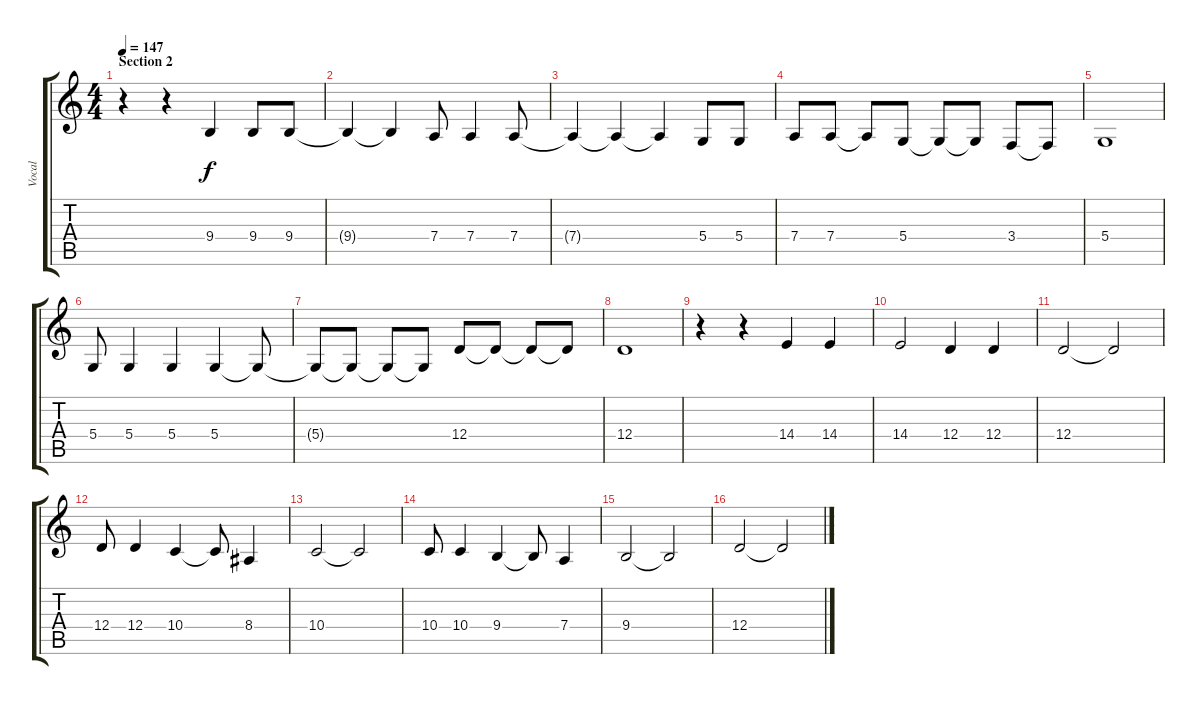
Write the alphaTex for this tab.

\track ("Vocal" "Vocal") {instrument flute}
\staff {score tabs}
\tuning (E4 B3 G3 D3 A2 E2) {hide}
\ts (4 4)
\section ("" "Section 2")
\tempo 147
\clef g2
\ks c
r.4{dy f} r.4 9.4.4 9.4.8 9.4.8 |
9.4{t}.4 9.4{t}.4 7.4.8 7.4.4 7.4.8 |
7.4{t}.4 7.4{t}.4 7.4{t}.4 5.4.8 5.4.8 |
7.4.8 7.4.8 7.4{t}.8 5.4.8 5.4{t}.8 5.4{t}.8 3.4.8 3.4{t}.8 |
5.4.1 |
5.4.8 5.4.4 5.4.4 5.4.4 5.4{t}.8 |
5.4{t}.8 5.4{t}.8 5.4{t}.8 5.4{t}.8 12.4.8 12.4{t}.8 12.4{t}.8 12.4{t}.8 |
12.4.1 |
r.4 r.4 14.4.4 14.4.4 |
14.4.2 12.4.4 12.4.4 |
12.4.2 12.4{t}.2 |
12.4.8 12.4.4 10.4.4 10.4{t}.8 8.4.4 |
10.4.2 10.4{t}.2 |
10.4.8 10.4.4 9.4.4 9.4{t}.8 7.4.4 |
9.4.2 9.4{t}.2 |
12.4.2 12.4{t}.2
